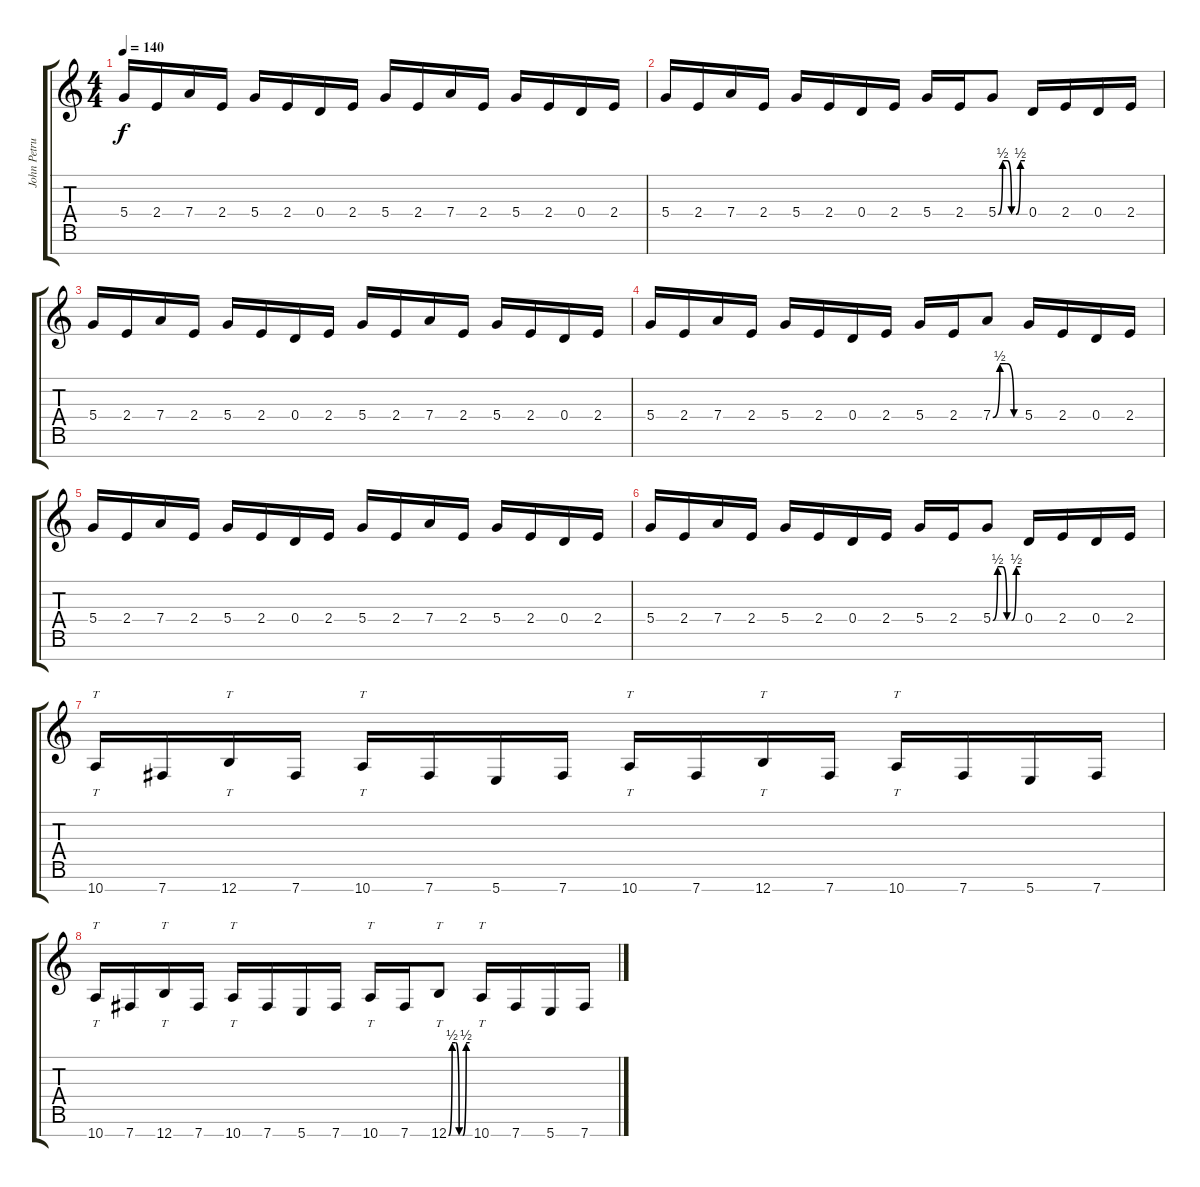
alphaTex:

\track ("John Petrucci Rhythm" "John Petru") {instrument distortionguitar}
\staff {score tabs}
\tuning (E4 B3 G3 D3 A2 E2 B1) {hide}
\ts (4 4)
\tempo 140
\clef g2
\ks c
5.4.16{dy f} 2.4.16 7.4.16 2.4.16 5.4.16 2.4.16 0.4.16 2.4.16 5.4.16 2.4.16 7.4.16 2.4.16 5.4.16 2.4.16 0.4.16 2.4.16 |
5.4.16 2.4.16 7.4.16 2.4.16 5.4.16 2.4.16 0.4.16 2.4.16 5.4.16 2.4.16 5.4{be (custom 0 0 10 2 20 2 30 0 40 0 50 2 60 2)}.8 0.4.16 2.4.16 0.4.16 2.4.16 |
5.4.16 2.4.16 7.4.16 2.4.16 5.4.16 2.4.16 0.4.16 2.4.16 5.4.16 2.4.16 7.4.16 2.4.16 5.4.16 2.4.16 0.4.16 2.4.16 |
5.4.16 2.4.16 7.4.16 2.4.16 5.4.16 2.4.16 0.4.16 2.4.16 5.4.16 2.4.16 7.4{be (custom 0 0 15 2 30 2 45 0 60 0)}.8 5.4.16 2.4.16 0.4.16 2.4.16 |
5.4.16 2.4.16 7.4.16 2.4.16 5.4.16 2.4.16 0.4.16 2.4.16 5.4.16 2.4.16 7.4.16 2.4.16 5.4.16 2.4.16 0.4.16 2.4.16 |
5.4.16 2.4.16 7.4.16 2.4.16 5.4.16 2.4.16 0.4.16 2.4.16 5.4.16 2.4.16 5.4{be (custom 0 0 10 2 20 2 30 0 40 0 50 2 60 2)}.8 0.4.16 2.4.16 0.4.16 2.4.16 |
10.7.16{tt} 7.7.16 12.7.16{tt} 7.7.16 10.7.16{tt} 7.7.16 5.7.16 7.7.16 10.7.16{tt} 7.7.16 12.7.16{tt} 7.7.16 10.7.16{tt} 7.7.16 5.7.16 7.7.16 |
10.7.16{tt} 7.7.16 12.7.16{tt} 7.7.16 10.7.16{tt} 7.7.16 5.7.16 7.7.16 10.7.16{tt} 7.7.16 12.7{be (custom 0 0 10 2 20 2 30 0 40 0 50 2 60 2)}.8{tt} 10.7.16{tt} 7.7.16 5.7.16 7.7.16
